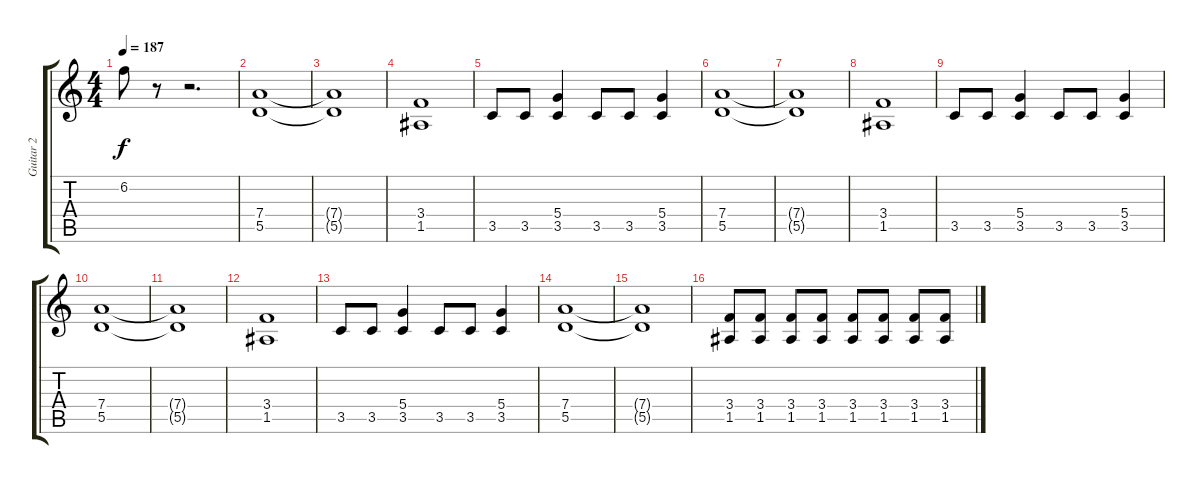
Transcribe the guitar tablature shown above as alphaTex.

\track ("Guitar 2" "Guitar 2") {instrument overdrivenguitar}
\staff {score tabs}
\tuning (E4 B3 G3 D3 A2 E2) {hide}
\ts (4 4)
\tempo 187
\clef g2
\ks c
6.2{t}.8{dy f} r.8 r.2{d} |
(7.4 5.5).1 |
(7.4{t} 5.5{t}).1 |
(3.4 1.5).1 |
3.5.8 3.5.8 (5.4 3.5).4 3.5.8 3.5.8 (5.4 3.5).4 |
(7.4 5.5).1 |
(7.4{t} 5.5{t}).1 |
(3.4 1.5).1 |
3.5.8 3.5.8 (5.4 3.5).4 3.5.8 3.5.8 (5.4 3.5).4 |
(7.4 5.5).1 |
(7.4{t} 5.5{t}).1 |
(3.4 1.5).1 |
3.5.8 3.5.8 (5.4 3.5).4 3.5.8 3.5.8 (5.4 3.5).4 |
(7.4 5.5).1 |
(7.4{t} 5.5{t}).1 |
(3.4 1.5).8 (3.4 1.5).8 (3.4 1.5).8 (3.4 1.5).8 (3.4 1.5).8 (3.4 1.5).8 (3.4 1.5).8 (3.4 1.5).8
